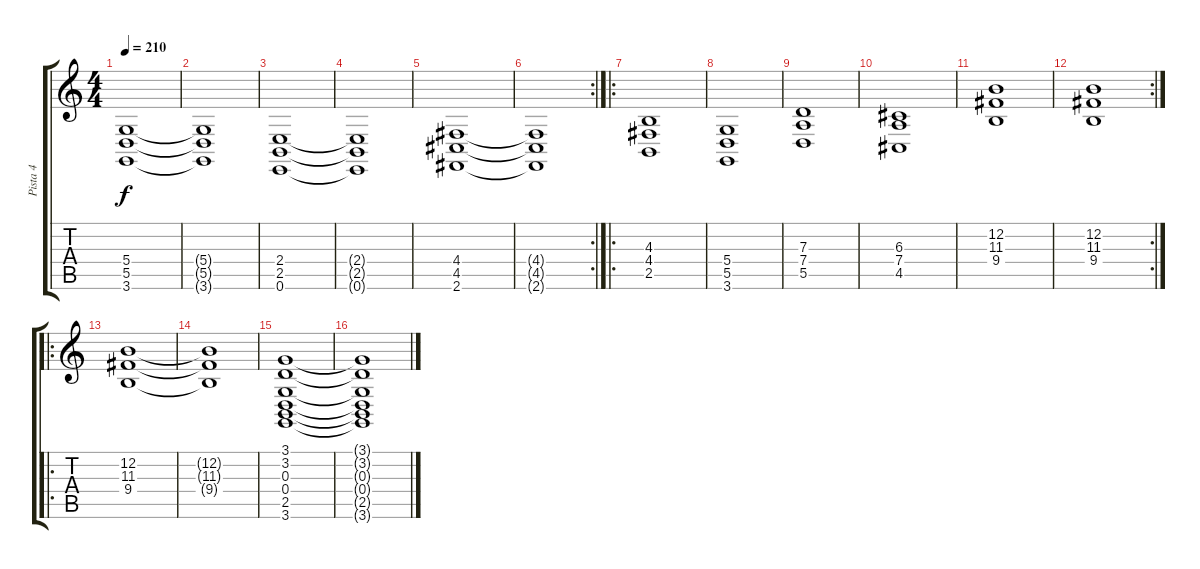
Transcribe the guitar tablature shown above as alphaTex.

\track ("Pista 4" "Pista 4") {instrument synthstrings1}
\staff {score tabs}
\tuning (E4 B3 G3 D3 A2 E2) {hide}
\ts (4 4)
\tempo 210
\clef g2
\ks c
(5.4 5.5 3.6).1{dy f} |
(5.4{t} 5.5{t} 3.6{t}).1 |
(2.4 2.5 0.6).1 |
(2.4{t} 2.5{t} 0.6{t}).1 |
(4.4 4.5 2.6).1 |
\rc 2
(4.4{t} 4.5{t} 2.6{t}).1 |
\ro
(4.3 4.4 2.5).1 |
(5.4 5.5 3.6).1 |
(7.3 7.4 5.5).1 |
(6.3 7.4 4.5).1 |
(12.2 11.3 9.4).1 |
\rc 2
(12.2 11.3 9.4).1 |
\ro
(12.2 11.3 9.4).1 |
(12.2{t} 11.3{t} 9.4{t}).1 |
(3.1 3.2 0.3 0.4 2.5 3.6).1 |
(3.1{t} 3.2{t} 0.3{t} 0.4{t} 2.5{t} 3.6{t}).1
